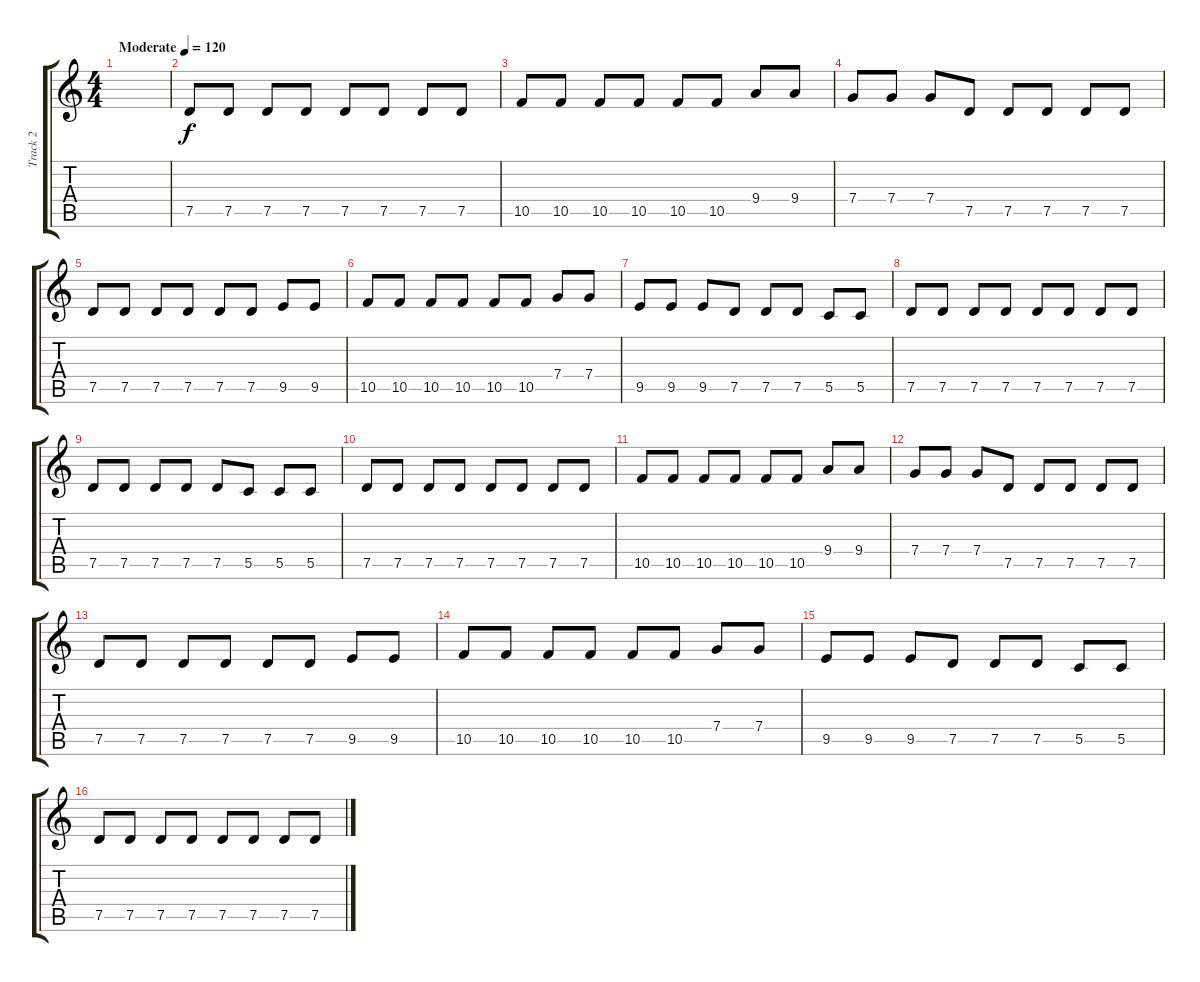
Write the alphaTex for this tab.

\track ("Track 2" "Track 2") {instrument distortionguitar}
\staff {score tabs}
\tuning (D4 A3 F3 C3 G2 D2) {hide}
\ts (4 4)
\tempo (120 "Moderate")
\clef g2
\ks c
|
7.5.8 7.5.8 7.5.8 7.5.8 7.5.8 7.5.8 7.5.8 7.5.8 |
10.5.8 10.5.8 10.5.8 10.5.8 10.5.8 10.5.8 9.4.8 9.4.8 |
7.4.8 7.4.8 7.4.8 7.5.8 7.5.8 7.5.8 7.5.8 7.5.8 |
7.5.8 7.5.8 7.5.8 7.5.8 7.5.8 7.5.8 9.5.8 9.5.8 |
10.5.8 10.5.8 10.5.8 10.5.8 10.5.8 10.5.8 7.4.8 7.4.8 |
9.5.8 9.5.8 9.5.8 7.5.8 7.5.8 7.5.8 5.5.8 5.5.8 |
7.5.8 7.5.8 7.5.8 7.5.8 7.5.8 7.5.8 7.5.8 7.5.8 |
7.5.8 7.5.8 7.5.8 7.5.8 7.5.8 5.5.8 5.5.8 5.5.8 |
7.5.8 7.5.8 7.5.8 7.5.8 7.5.8 7.5.8 7.5.8 7.5.8 |
10.5.8 10.5.8 10.5.8 10.5.8 10.5.8 10.5.8 9.4.8 9.4.8 |
7.4.8 7.4.8 7.4.8 7.5.8 7.5.8 7.5.8 7.5.8 7.5.8 |
7.5.8 7.5.8 7.5.8 7.5.8 7.5.8 7.5.8 9.5.8 9.5.8 |
10.5.8 10.5.8 10.5.8 10.5.8 10.5.8 10.5.8 7.4.8 7.4.8 |
9.5.8 9.5.8 9.5.8 7.5.8 7.5.8 7.5.8 5.5.8 5.5.8 |
7.5.8 7.5.8 7.5.8 7.5.8 7.5.8 7.5.8 7.5.8 7.5.8
